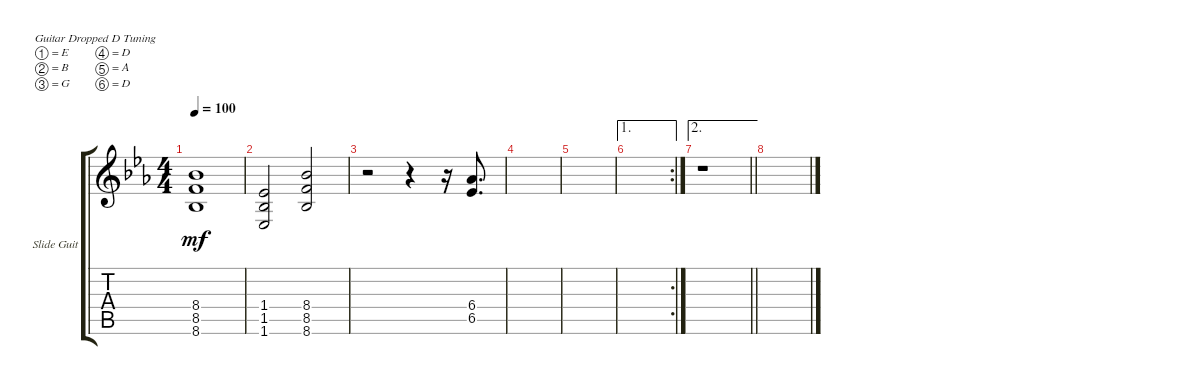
\bracketExtendMode groupsimilarinstruments
\firstSystemTrackNameOrientation horizontal
\otherSystemsTrackNameOrientation horizontal
\track ("Slide Guitar" "Slide Guit") {instrument overdrivenguitar}
\staff {score tabs}
\tuning (E4 B3 G3 D3 A2 D2)
\ts (4 4)
\tempo 100
\clef g2
\ks eb
(8.4 8.5 8.6).1{dy mf} |
(1.4 1.5 1.6).2 (8.4 8.5 8.6).2 |
r.2 r.4 r.16 (6.4 6.5).8{d} |
|
|
\ae 1
\rc 2
|
\ae 2
\barLineRight lightlight
r.1 |
\section ("" "")
